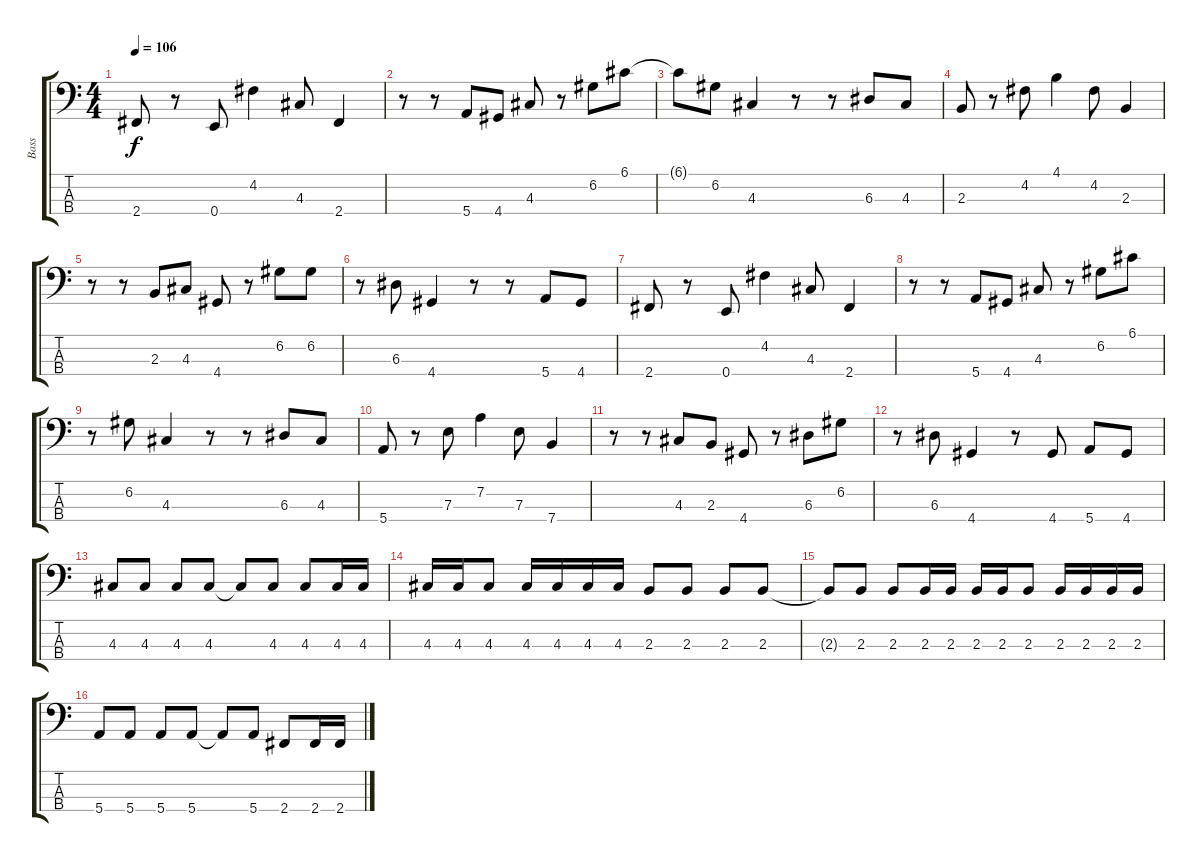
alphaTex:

\track ("Bass" "Bass") {instrument electricbasspick}
\staff {score tabs}
\tuning (G2 D2 A1 E1) {hide}
\ts (4 4)
\tempo 106
\clef f4
\ks c
2.4.8{dy f} r.8 0.4.8 4.2.4 4.3.8 2.4.4 |
r.8 r.8 5.4.8 4.4.8 4.3.8 r.8 6.2.8 6.1.8 |
6.1{t}.8 6.2.8 4.3.4 r.8 r.8 6.3.8 4.3.8 |
2.3.8 r.8 4.2.8 4.1.4 4.2.8 2.3.4 |
r.8 r.8 2.3.8 4.3.8 4.4.8 r.8 6.2.8 6.2.8 |
r.8 6.3.8 4.4.4 r.8 r.8 5.4.8 4.4.8 |
2.4.8 r.8 0.4.8 4.2.4 4.3.8 2.4.4 |
r.8 r.8 5.4.8 4.4.8 4.3.8 r.8 6.2.8 6.1.8 |
r.8 6.2.8 4.3.4 r.8 r.8 6.3.8 4.3.8 |
5.4.8 r.8 7.3.8 7.2.4 7.3.8 7.4.4 |
r.8 r.8 4.3.8 2.3.8 4.4.8 r.8 6.3.8 6.2.8 |
r.8 6.3.8 4.4.4 r.8 4.4.8 5.4.8 4.4.8 |
4.3.8 4.3.8 4.3.8 4.3.8 4.3{t}.8 4.3.8 4.3.8 4.3.16 4.3.16 |
4.3.16 4.3.16 4.3.8 4.3.16 4.3.16 4.3.16 4.3.16 2.3.8 2.3.8 2.3.8 2.3.8 |
2.3{t}.8 2.3.8 2.3.8 2.3.16 2.3.16 2.3.16 2.3.16 2.3.8 2.3.16 2.3.16 2.3.16 2.3.16 |
5.4.8 5.4.8 5.4.8 5.4.8 5.4{t}.8 5.4.8 2.4.8 2.4.16 2.4.16
